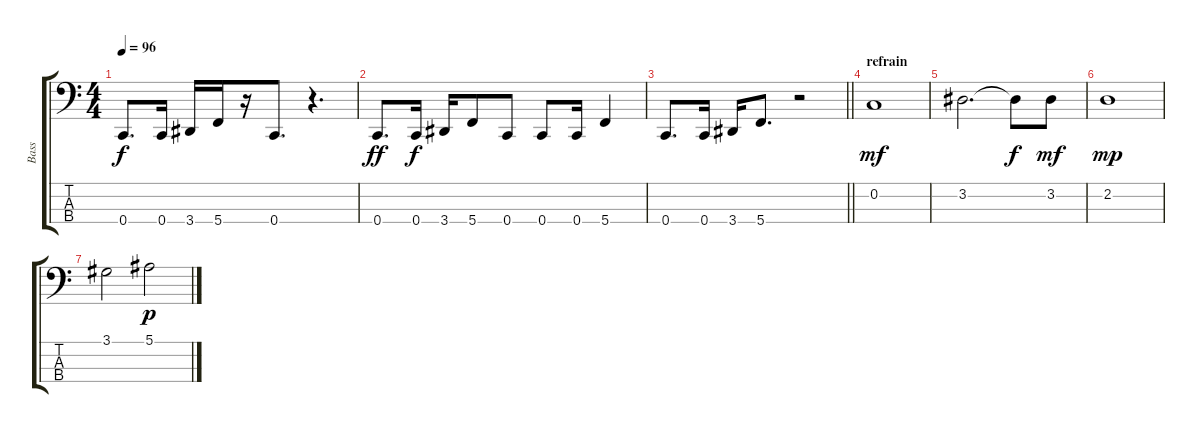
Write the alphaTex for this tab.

\track ("Bass" "Bass") {instrument electricbassfinger}
\staff {score tabs}
\tuning (F2 C2 G1 C1) {hide}
\ts (4 4)
\tempo 96
\clef f4
\ks c
0.4.8{d dy f} 0.4.16 3.4.16 5.4.16 r.16 0.4.8{d} r.4{d} |
0.4.8{d dy ff} 0.4.16{dy f} 3.4.16 5.4.8 0.4.8 0.4.8 0.4.16 5.4.4 |
\barLineRight lightlight
0.4.8{d} 0.4.16 3.4.16 5.4.8{d} r.2 |
\section ("" "refrain")
0.2.1{dy mf} |
3.2.2{d} 3.2{t}.8{dy f} 3.2.8{dy mf} |
2.2.1{dy mp} |
3.1.2 5.1.2{dy p}
